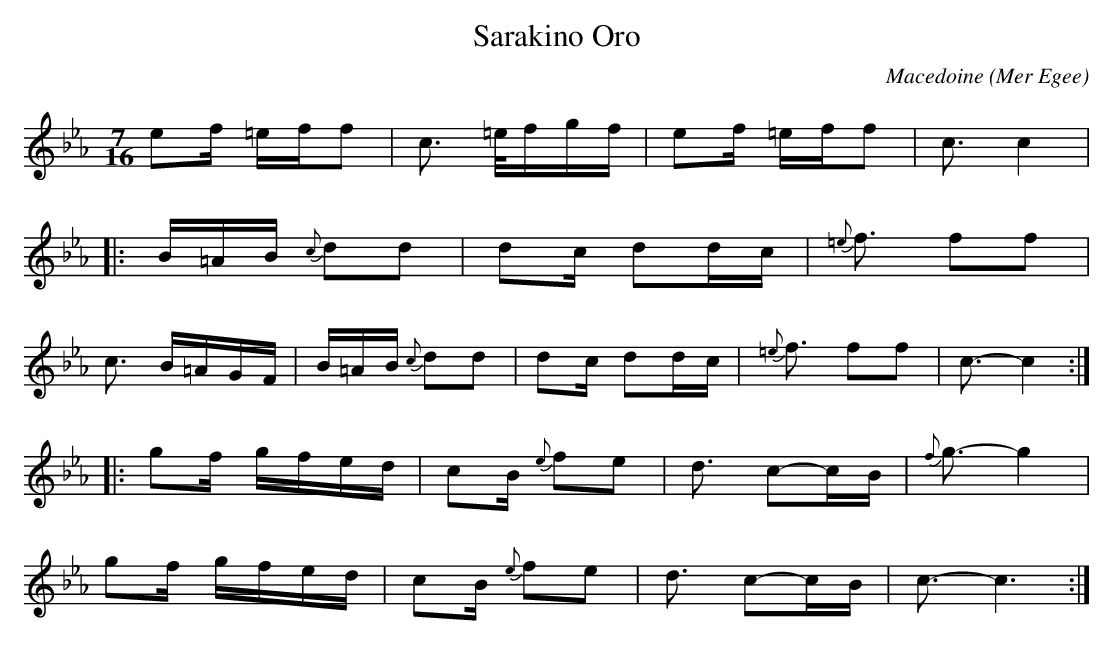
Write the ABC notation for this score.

X:1
T:Sarakino Oro
O:Macedoine (Mer Egee)
M:7/16
L:1/8
K:Eb
ef/ =e/f/f | c> =e/f/g/f/ | ef/ =e/f/f | c3/ c2 |
|: B/=A/B/ {c} dd | dc/ dd/c/ | {=e} f3/ ff |
c3/ B/=A/G/F/ | B/=A/B/ {c} dd | dc/ dd/c/ | {=e} f3/ ff | c3/-c2 :|
|: gf/ g/f/e/d/ | cB/ {e} fe | d3/ c-c/B/ | {f} g3/-g2 |
gf/ g/f/e/d/ | cB/ {e} fe | d3/ c-c/B/ | c3/-c3 :|
